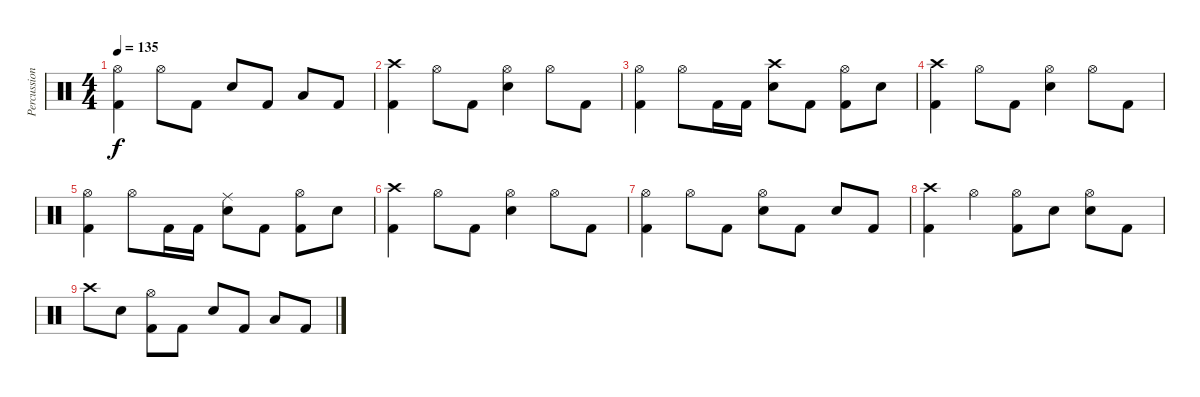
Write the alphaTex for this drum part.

\track ("Percussion" "Percussion") {instrument percussion}
\staff {score}
\articulation defaults
\ts (4 4)
\tempo 135
\clef neutral
\ks c
("Kick (hit) 2" "Hi-Hat (open)").4{dy f} "Hi-Hat (open)".8 "Kick (hit) 2".8 "Electric Snare (hit)".8 "Kick (hit) 2".8 "Low Floor Tom (hit)".8 "Kick (hit) 2".8 |
("Kick (hit) 2" "Crash high (hit)").4 "Hi-Hat (open)".8 "Kick (hit) 2".8 ("Electric Snare (hit)" "Hi-Hat (open)").4 "Hi-Hat (open)".8 "Kick (hit) 2".8 |
("Kick (hit) 2" "Hi-Hat (open)").4 "Hi-Hat (open)".8 "Kick (hit) 2".16 "Kick (hit) 2".16 ("Electric Snare (hit)" "Crash high (hit)").8 "Kick (hit) 2".8 ("Kick (hit) 2" "Hi-Hat (open)").8 "Electric Snare (hit)".8 |
("Kick (hit) 2" "Crash high (hit)").4 "Hi-Hat (open)".8 "Kick (hit) 2".8 ("Electric Snare (hit)" "Hi-Hat (open)").4 "Hi-Hat (open)".8 "Kick (hit) 2".8 |
("Kick (hit) 2" "Hi-Hat (open)").4 "Hi-Hat (open)".8 "Kick (hit) 2".16 "Kick (hit) 2".16 ("Electric Snare (hit)" "Ride (middle)").8 "Kick (hit) 2".8 ("Kick (hit) 2" "Hi-Hat (open)").8 "Electric Snare (hit)".8 |
("Kick (hit) 2" "Crash high (hit)").4 "Hi-Hat (open)".8 "Kick (hit) 2".8 ("Electric Snare (hit)" "Hi-Hat (open)").4 "Hi-Hat (open)".8 "Kick (hit) 2".8 |
("Kick (hit) 2" "Hi-Hat (open)").4 "Hi-Hat (open)".8 "Kick (hit) 2".8 ("Electric Snare (hit)" "Hi-Hat (open)").8 "Kick (hit) 2".8 "Electric Snare (hit)".8 "Kick (hit) 2".8 |
("Kick (hit) 2" "Crash high (hit)").4 "Hi-Hat (open)".4 ("Kick (hit) 2" "Hi-Hat (open)").8 "Electric Snare (hit)".8 ("Electric Snare (hit)" "Hi-Hat (open)").8 "Kick (hit) 2".8 |
"Crash high (hit)".8 "Electric Snare (hit)".8 ("Kick (hit) 2" "Hi-Hat (open)").8 "Kick (hit) 2".8 "Electric Snare (hit)".8 "Kick (hit) 2".8 "Low Floor Tom (hit)".8 "Kick (hit) 2".8
